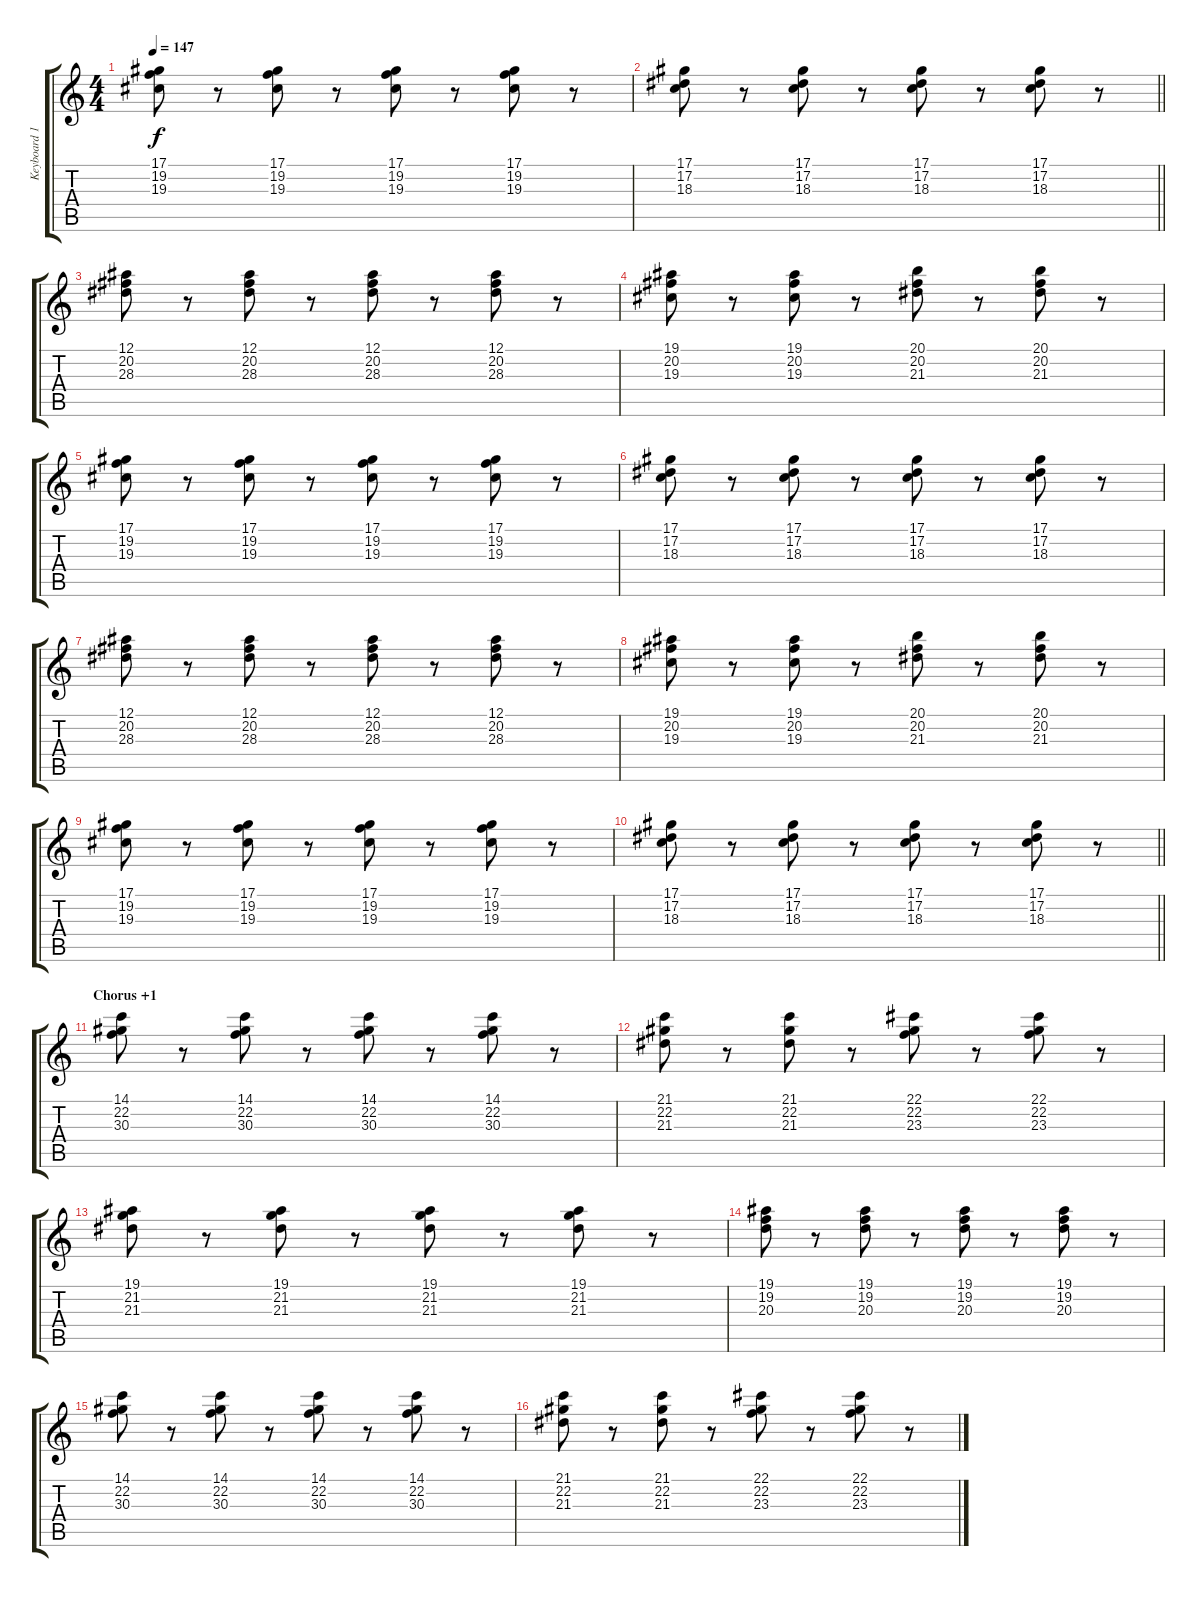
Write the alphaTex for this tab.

\track ("Keyboard 1" "Keyboard 1") {instrument choiraahs}
\staff {score tabs}
\tuning (Eb4 Bb3 Gb3 Db3 Ab2 Eb2) {hide}
\ts (4 4)
\tempo 147
\clef g2
\ks c
(17.1 19.2 19.3).8{dy f} r.8 (17.1 19.2 19.3).8 r.8 (17.1 19.2 19.3).8 r.8 (17.1 19.2 19.3).8 r.8 |
\barLineRight lightlight
(17.1 17.2 18.3).8 r.8 (17.1 17.2 18.3).8 r.8 (17.1 17.2 18.3).8 r.8 (17.1 17.2 18.3).8 r.8 |
(12.1 20.2 28.3).8{volume 11 instrument stringensemble1} r.8 (12.1 20.2 28.3).8 r.8 (12.1 20.2 28.3).8 r.8 (12.1 20.2 28.3).8 r.8 |
(19.1 20.2 19.3).8 r.8 (19.1 20.2 19.3).8 r.8 (20.1 20.2 21.3).8 r.8 (20.1 20.2 21.3).8 r.8 |
(17.1 19.2 19.3).8 r.8 (17.1 19.2 19.3).8 r.8 (17.1 19.2 19.3).8 r.8 (17.1 19.2 19.3).8 r.8 |
(17.1 17.2 18.3).8 r.8 (17.1 17.2 18.3).8 r.8 (17.1 17.2 18.3).8 r.8 (17.1 17.2 18.3).8 r.8 |
(12.1 20.2 28.3).8 r.8 (12.1 20.2 28.3).8 r.8 (12.1 20.2 28.3).8 r.8 (12.1 20.2 28.3).8 r.8 |
(19.1 20.2 19.3).8 r.8 (19.1 20.2 19.3).8 r.8 (20.1 20.2 21.3).8 r.8 (20.1 20.2 21.3).8 r.8 |
(17.1 19.2 19.3).8 r.8 (17.1 19.2 19.3).8 r.8 (17.1 19.2 19.3).8 r.8 (17.1 19.2 19.3).8 r.8 |
\barLineRight lightlight
(17.1 17.2 18.3).8 r.8 (17.1 17.2 18.3).8 r.8 (17.1 17.2 18.3).8 r.8 (17.1 17.2 18.3).8 r.8 |
\section ("" "Chorus +1")
(14.1 22.2 30.3).8 r.8 (14.1 22.2 30.3).8 r.8 (14.1 22.2 30.3).8 r.8 (14.1 22.2 30.3).8 r.8 |
(21.1 22.2 21.3).8 r.8 (21.1 22.2 21.3).8 r.8 (22.1 22.2 23.3).8 r.8 (22.1 22.2 23.3).8 r.8 |
(19.1 21.2 21.3).8 r.8 (19.1 21.2 21.3).8 r.8 (19.1 21.2 21.3).8 r.8 (19.1 21.2 21.3).8 r.8 |
(19.1 19.2 20.3).8 r.8 (19.1 19.2 20.3).8 r.8 (19.1 19.2 20.3).8 r.8 (19.1 19.2 20.3).8 r.8 |
(14.1 22.2 30.3).8 r.8 (14.1 22.2 30.3).8 r.8 (14.1 22.2 30.3).8 r.8 (14.1 22.2 30.3).8 r.8 |
(21.1 22.2 21.3).8 r.8 (21.1 22.2 21.3).8 r.8 (22.1 22.2 23.3).8 r.8 (22.1 22.2 23.3).8 r.8
